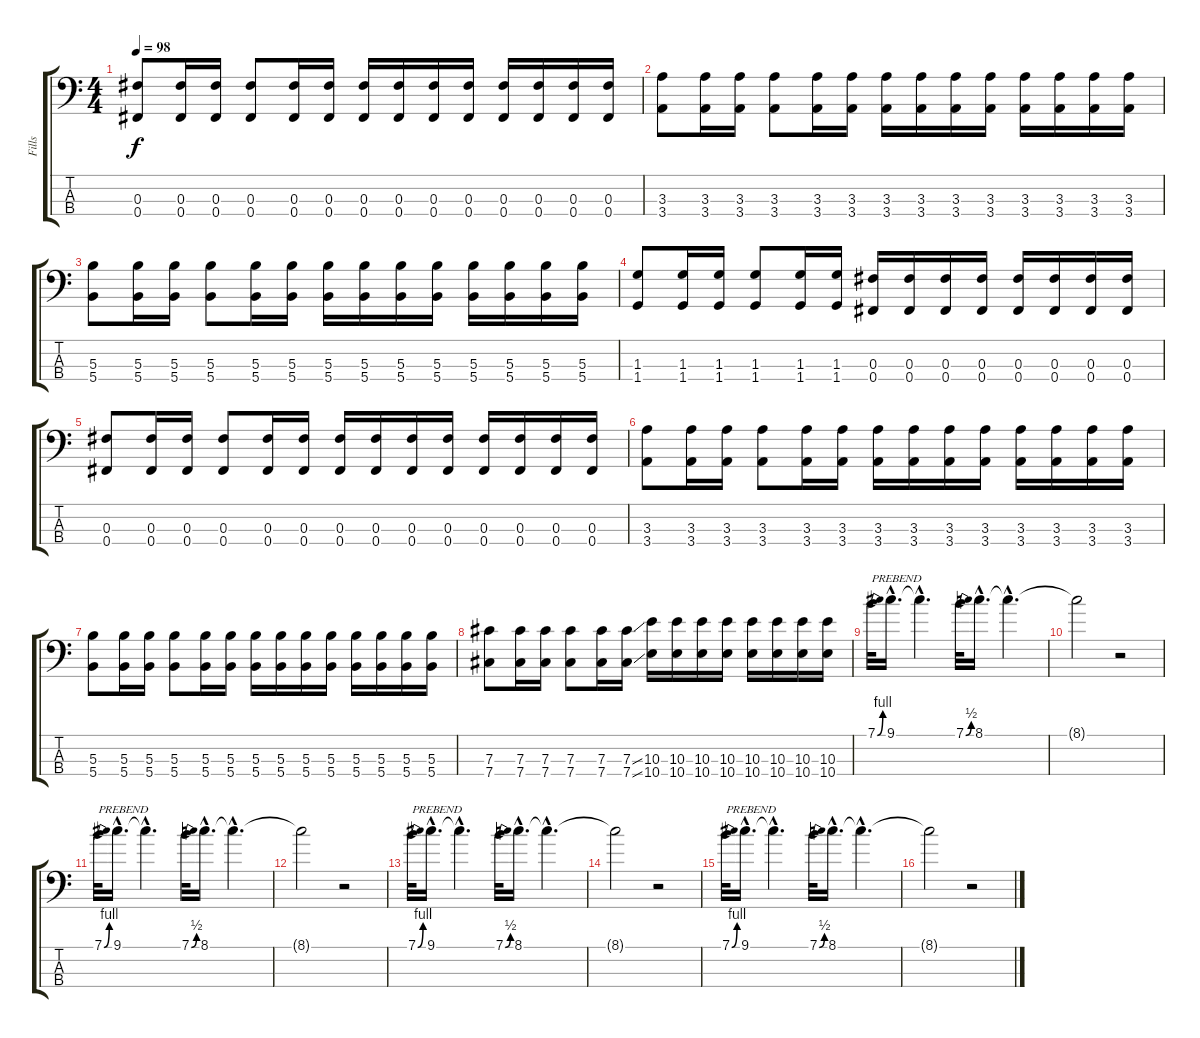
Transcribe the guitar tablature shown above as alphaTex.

\track ("Fills" "Fills") {instrument distortionguitar}
\staff {score tabs}
\tuning (E3 B2 Gb2 Gb1) {hide}
\ts (4 4)
\tempo 98
\clef f4
\ks c
(0.3 0.4).8{dy f} (0.3 0.4).16 (0.3 0.4).16 (0.3 0.4).8 (0.3 0.4).16 (0.3 0.4).16 (0.3 0.4).16 (0.3 0.4).16 (0.3 0.4).16 (0.3 0.4).16 (0.3 0.4).16 (0.3 0.4).16 (0.3 0.4).16 (0.3 0.4).16 |
(3.3 3.4).8 (3.3 3.4).16 (3.3 3.4).16 (3.3 3.4).8 (3.3 3.4).16 (3.3 3.4).16 (3.3 3.4).16 (3.3 3.4).16 (3.3 3.4).16 (3.3 3.4).16 (3.3 3.4).16 (3.3 3.4).16 (3.3 3.4).16 (3.3 3.4).16 |
(5.3 5.4).8 (5.3 5.4).16 (5.3 5.4).16 (5.3 5.4).8 (5.3 5.4).16 (5.3 5.4).16 (5.3 5.4).16 (5.3 5.4).16 (5.3 5.4).16 (5.3 5.4).16 (5.3 5.4).16 (5.3 5.4).16 (5.3 5.4).16 (5.3 5.4).16 |
(1.3 1.4).8 (1.3 1.4).16 (1.3 1.4).16 (1.3 1.4).8 (1.3 1.4).16 (1.3 1.4).16 (0.3 0.4).16 (0.3 0.4).16 (0.3 0.4).16 (0.3 0.4).16 (0.3 0.4).16 (0.3 0.4).16 (0.3 0.4).16 (0.3 0.4).16 |
(0.3 0.4).8 (0.3 0.4).16 (0.3 0.4).16 (0.3 0.4).8 (0.3 0.4).16 (0.3 0.4).16 (0.3 0.4).16 (0.3 0.4).16 (0.3 0.4).16 (0.3 0.4).16 (0.3 0.4).16 (0.3 0.4).16 (0.3 0.4).16 (0.3 0.4).16 |
(3.3 3.4).8 (3.3 3.4).16 (3.3 3.4).16 (3.3 3.4).8 (3.3 3.4).16 (3.3 3.4).16 (3.3 3.4).16 (3.3 3.4).16 (3.3 3.4).16 (3.3 3.4).16 (3.3 3.4).16 (3.3 3.4).16 (3.3 3.4).16 (3.3 3.4).16 |
(5.3 5.4).8 (5.3 5.4).16 (5.3 5.4).16 (5.3 5.4).8 (5.3 5.4).16 (5.3 5.4).16 (5.3 5.4).16 (5.3 5.4).16 (5.3 5.4).16 (5.3 5.4).16 (5.3 5.4).16 (5.3 5.4).16 (5.3 5.4).16 (5.3 5.4).16 |
(7.3 7.4).8 (7.3 7.4).16 (7.3 7.4).16 (7.3 7.4).8 (7.3 7.4).16 (7.3{ss} 7.4{ss}).16 (10.3 10.4).16 (10.3 10.4).16 (10.3 10.4).16 (10.3 10.4).16 (10.3 10.4).16 (10.3 10.4).16 (10.3 10.4).16 (10.3 10.4).16 |
7.1{be (bend 0 0 60 4)}.32{txt "PREBEND"} 9.1{hac}.16{d} 9.1{hac t}.4{d} 7.1{be (bend 0 0 60 2)}.32 8.1{hac}.16{d} 8.1{hac t}.4{d} |
8.1{t}.2 r.2 |
7.1{be (bend 0 0 60 4)}.32{txt "PREBEND"} 9.1{hac}.16{d} 9.1{hac t}.4{d} 7.1{be (bend 0 0 60 2)}.32 8.1{hac}.16{d} 8.1{hac t}.4{d} |
8.1{t}.2 r.2 |
7.1{be (bend 0 0 60 4)}.32{txt "PREBEND"} 9.1{hac}.16{d} 9.1{hac t}.4{d} 7.1{be (bend 0 0 60 2)}.32 8.1{hac}.16{d} 8.1{hac t}.4{d} |
8.1{t}.2 r.2 |
7.1{be (bend 0 0 60 4)}.32{txt "PREBEND"} 9.1{hac}.16{d} 9.1{hac t}.4{d} 7.1{be (bend 0 0 60 2)}.32 8.1{hac}.16{d} 8.1{hac t}.4{d} |
8.1{t}.2 r.2
